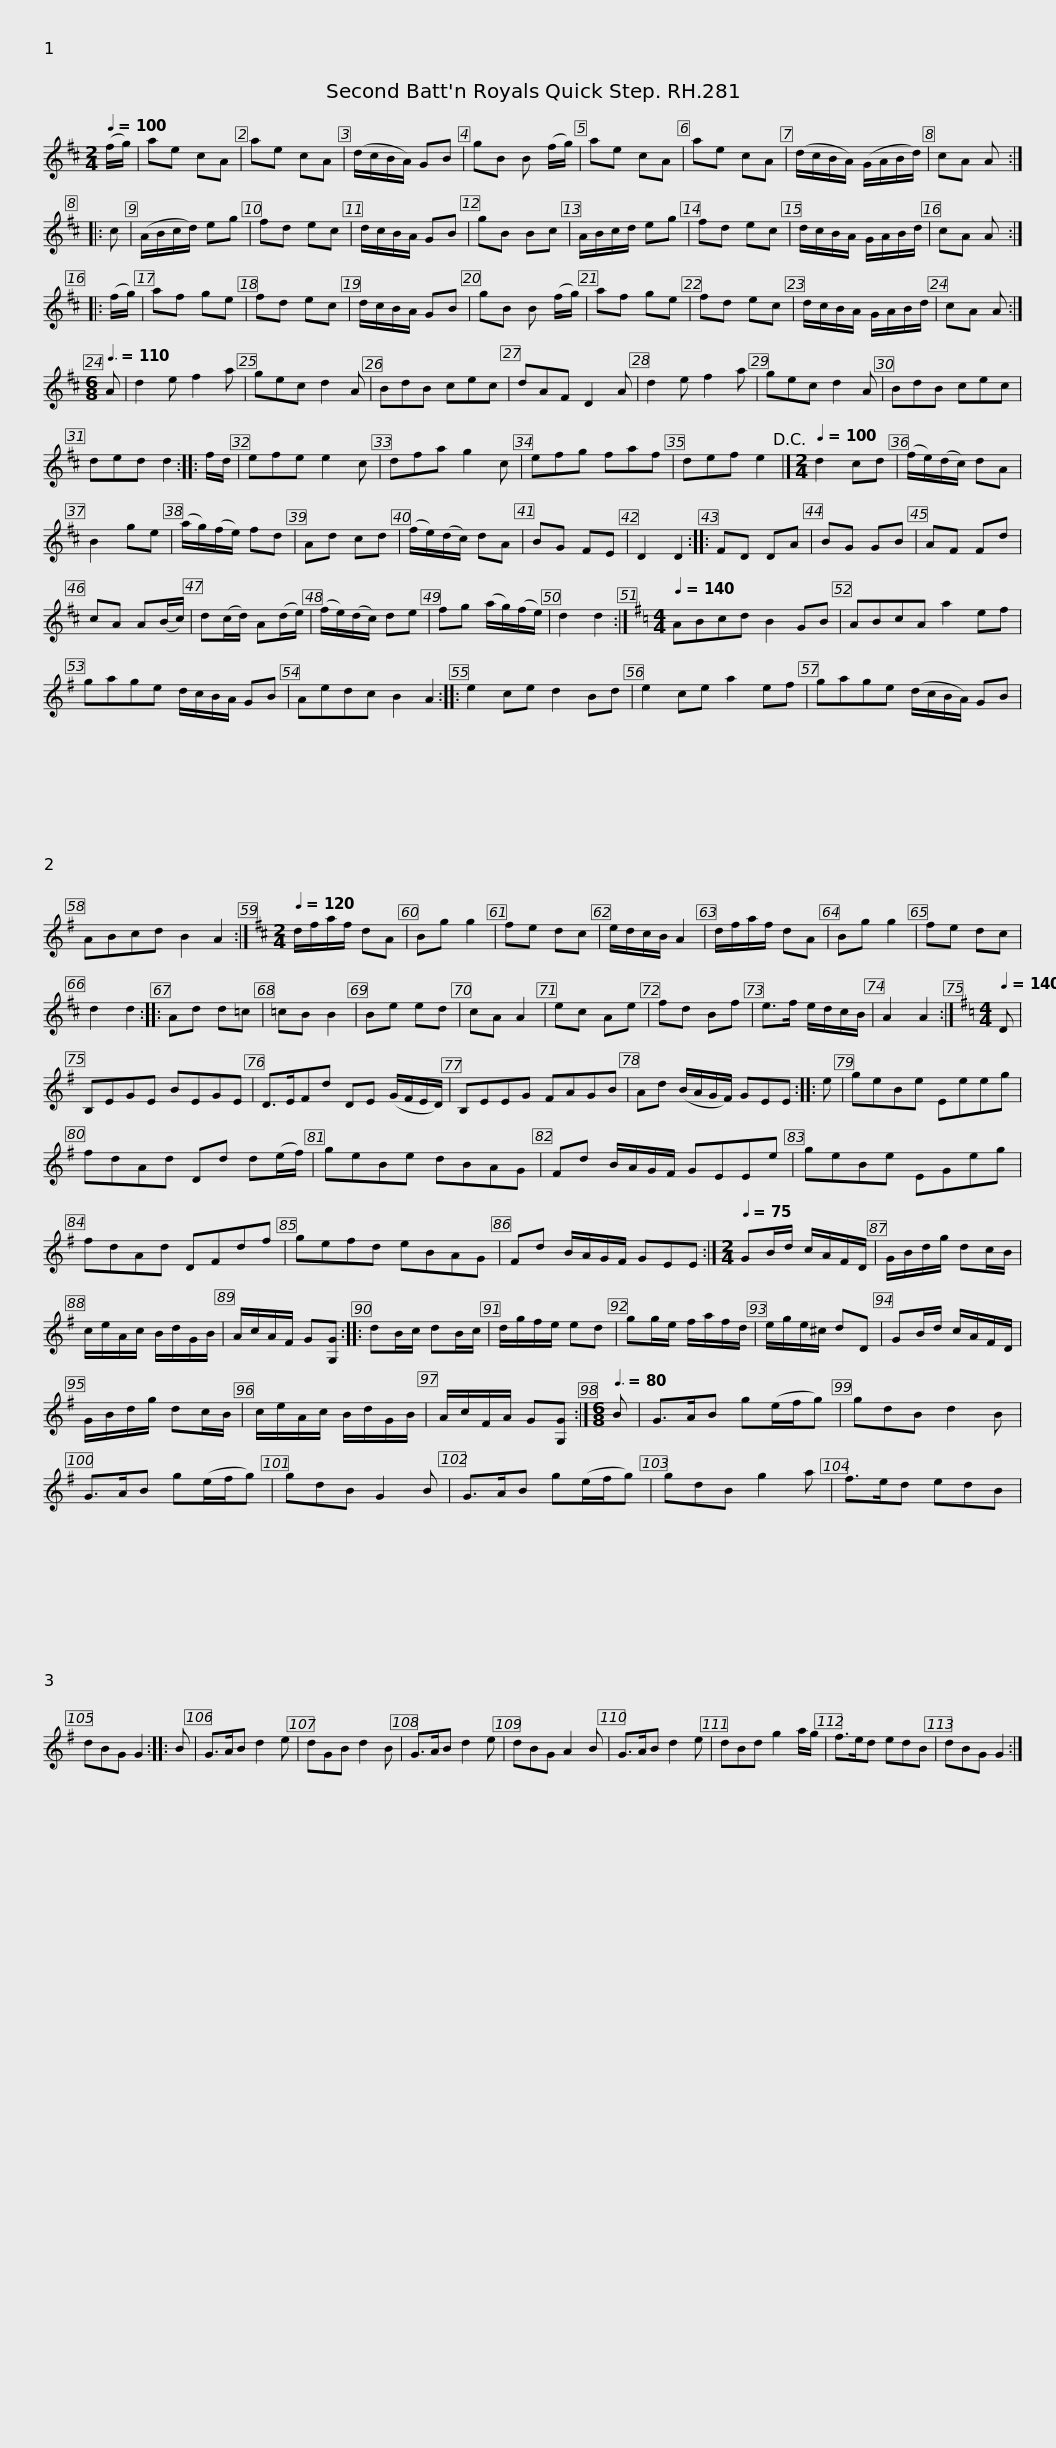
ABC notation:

X:1
L:1/8
Q:1/4=100
M:2/4
I:linebreak $
K:D
V:1 treble
V:1
 (f/g/) | ae cA | ae cA | (d/c/B/A/) GB | gB B (f/g/) | %5
 ae cA | ae cA | (d/c/B/A/) (G/A/B/d/) | cA A ::$ c | %10
 (A/B/c/d/) eg | fd ec | d/c/B/A/ GB | gB Bc | A/B/c/d/ eg | %15
 fd ec | d/c/B/A/ G/A/B/d/ | cA A ::$ (f/g/) | af ge | %20
 fd ec | d/c/B/A/ GB | gB B (f/g/) | af ge | fd ec | %25
 d/c/B/A/ G/A/B/d/ | cA A :|$[M:6/8][Q:3/8=110] A | d2 e f2 a | gec d2 A | %30
 BdB cec | dAF D2 A | d2 e f2 a | gec d2 A |$ BdB cec | %35
 ded d2 :: f/d/ | efe e2 c | dfa g2 c | efg faf | %40
 def e2!D.C.! |][M:2/4][Q:1/4=100] d2 cd | (f/e/)(d/c/) dA |$ B2 ge | (a/g/)(f/e/) fd | %45
 Ad cd | (f/e/)(d/c/) dA | BG FE | D2 D2 ::$ FD DA | %50
 BG GB | AF Fd | cA A(B/c/) | d(c/d/) A(d/e/) | (f/e/)(d/c/) de | %55
 fg (a/g/)(f/e/) | d2 d2 :|$[K:G][M:4/4][Q:1/4=140] ABcd B2 GB | ABcA a2 ef | gage d/c/B/A/ GB | %60
 Aedc B2 A2 ::$ e2 ce d2 Bd | e2 ce a2 ef | gage (d/c/B/A/) GB | ABcd B2 A2 :| %65
[K:D][M:2/4][Q:1/4=120] d/f/a/f/ dA | Bg g2 | fe dc |$ e/d/c/B/ A2 | d/f/a/f/ dA | %70
 Bg g2 | fe dc | d2 d2 ::$ Ad d=c | =cB B2 | %75
 Be ed | cA A2 | ec Ae | fd Bf | e>f e/d/c/B/ | %80
 A2 A2 :|[K:Emin][M:4/4][Q:1/4=140] D |$ B,EGE BEGE | D>EFd DE (G/F/E/D/) | B,EEG FAGB | %85
 Ad (B/A/G/F/) GEE ::$ e | geBe Eeeg | fdAd Dd d(e/f/) | geBe dBAG | %90
 Fd B/A/G/F/ GEEe |$ geBe EGeg | fdAd DFdf | gefd eBAG | Fd B/A/G/F/ GEE :| %95
[M:2/4][Q:1/4=75] GB/d/ c/A/F/D/ |$ G/B/d/g/ dc/B/ | c/e/A/c/ B/d/G/B/ | A/c/A/F/ G[G,G] ::$ dB/c/ dB/c/ | %100
 d/g/f/e/ ed | gg/e/ f/a/f/d/ | e/g/e/^c/ dD |$ GB/d/ c/A/F/D/ | G/B/d/g/ dc/B/ | %105
 c/e/A/c/ B/d/G/B/ | A/c/F/A/ G[G,G] :|[M:6/8][Q:3/8=80] B | G>AB g(e/f/g) | gdB d2 B |$ %110
 G>AB g(e/f/g) | gdB G2 B |$ G>AB g(e/f/g) | gdB g2 a | f>ed edB | %115
 dBG G2 ::$ B | G>AB d2 e | dGB d2 B | G>AB d2 e | %120
 dBG A2 B |$ G>AB d2 e | dBd g2 a/g/ | f>ed edB | dBG G2 :| %125
